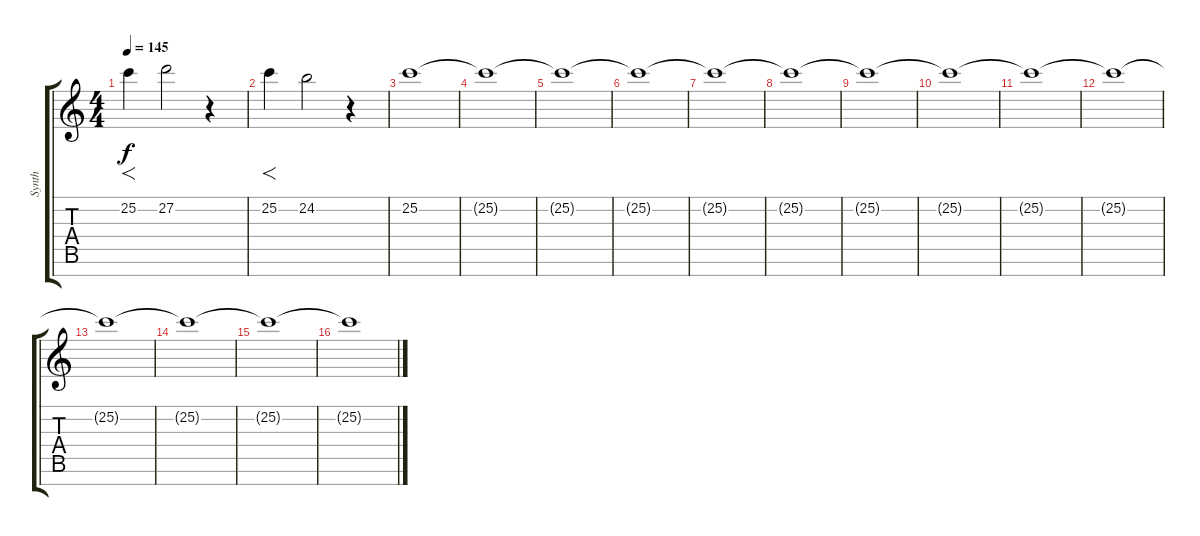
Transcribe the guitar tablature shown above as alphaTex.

\track ("Synth" "Synth") {instrument synthstrings1}
\staff {score tabs}
\tuning (E4 B3 G3 D3 A2 E2 B1) {hide}
\ts (4 4)
\tempo 145
\clef g2
\ks c
25.2.4{f dy f} 27.2.2 r.4 |
25.2.4{f} 24.2.2 r.4 |
25.2.1{instrument stringensemble1} |
25.2{t}.1 |
25.2{t}.1 |
25.2{t}.1 |
25.2{t}.1 |
25.2{t}.1 |
25.2{t}.1 |
25.2{t}.1 |
25.2{t}.1 |
25.2{t}.1 |
25.2{t}.1 |
25.2{t}.1 |
25.2{t}.1 |
25.2{t}.1
